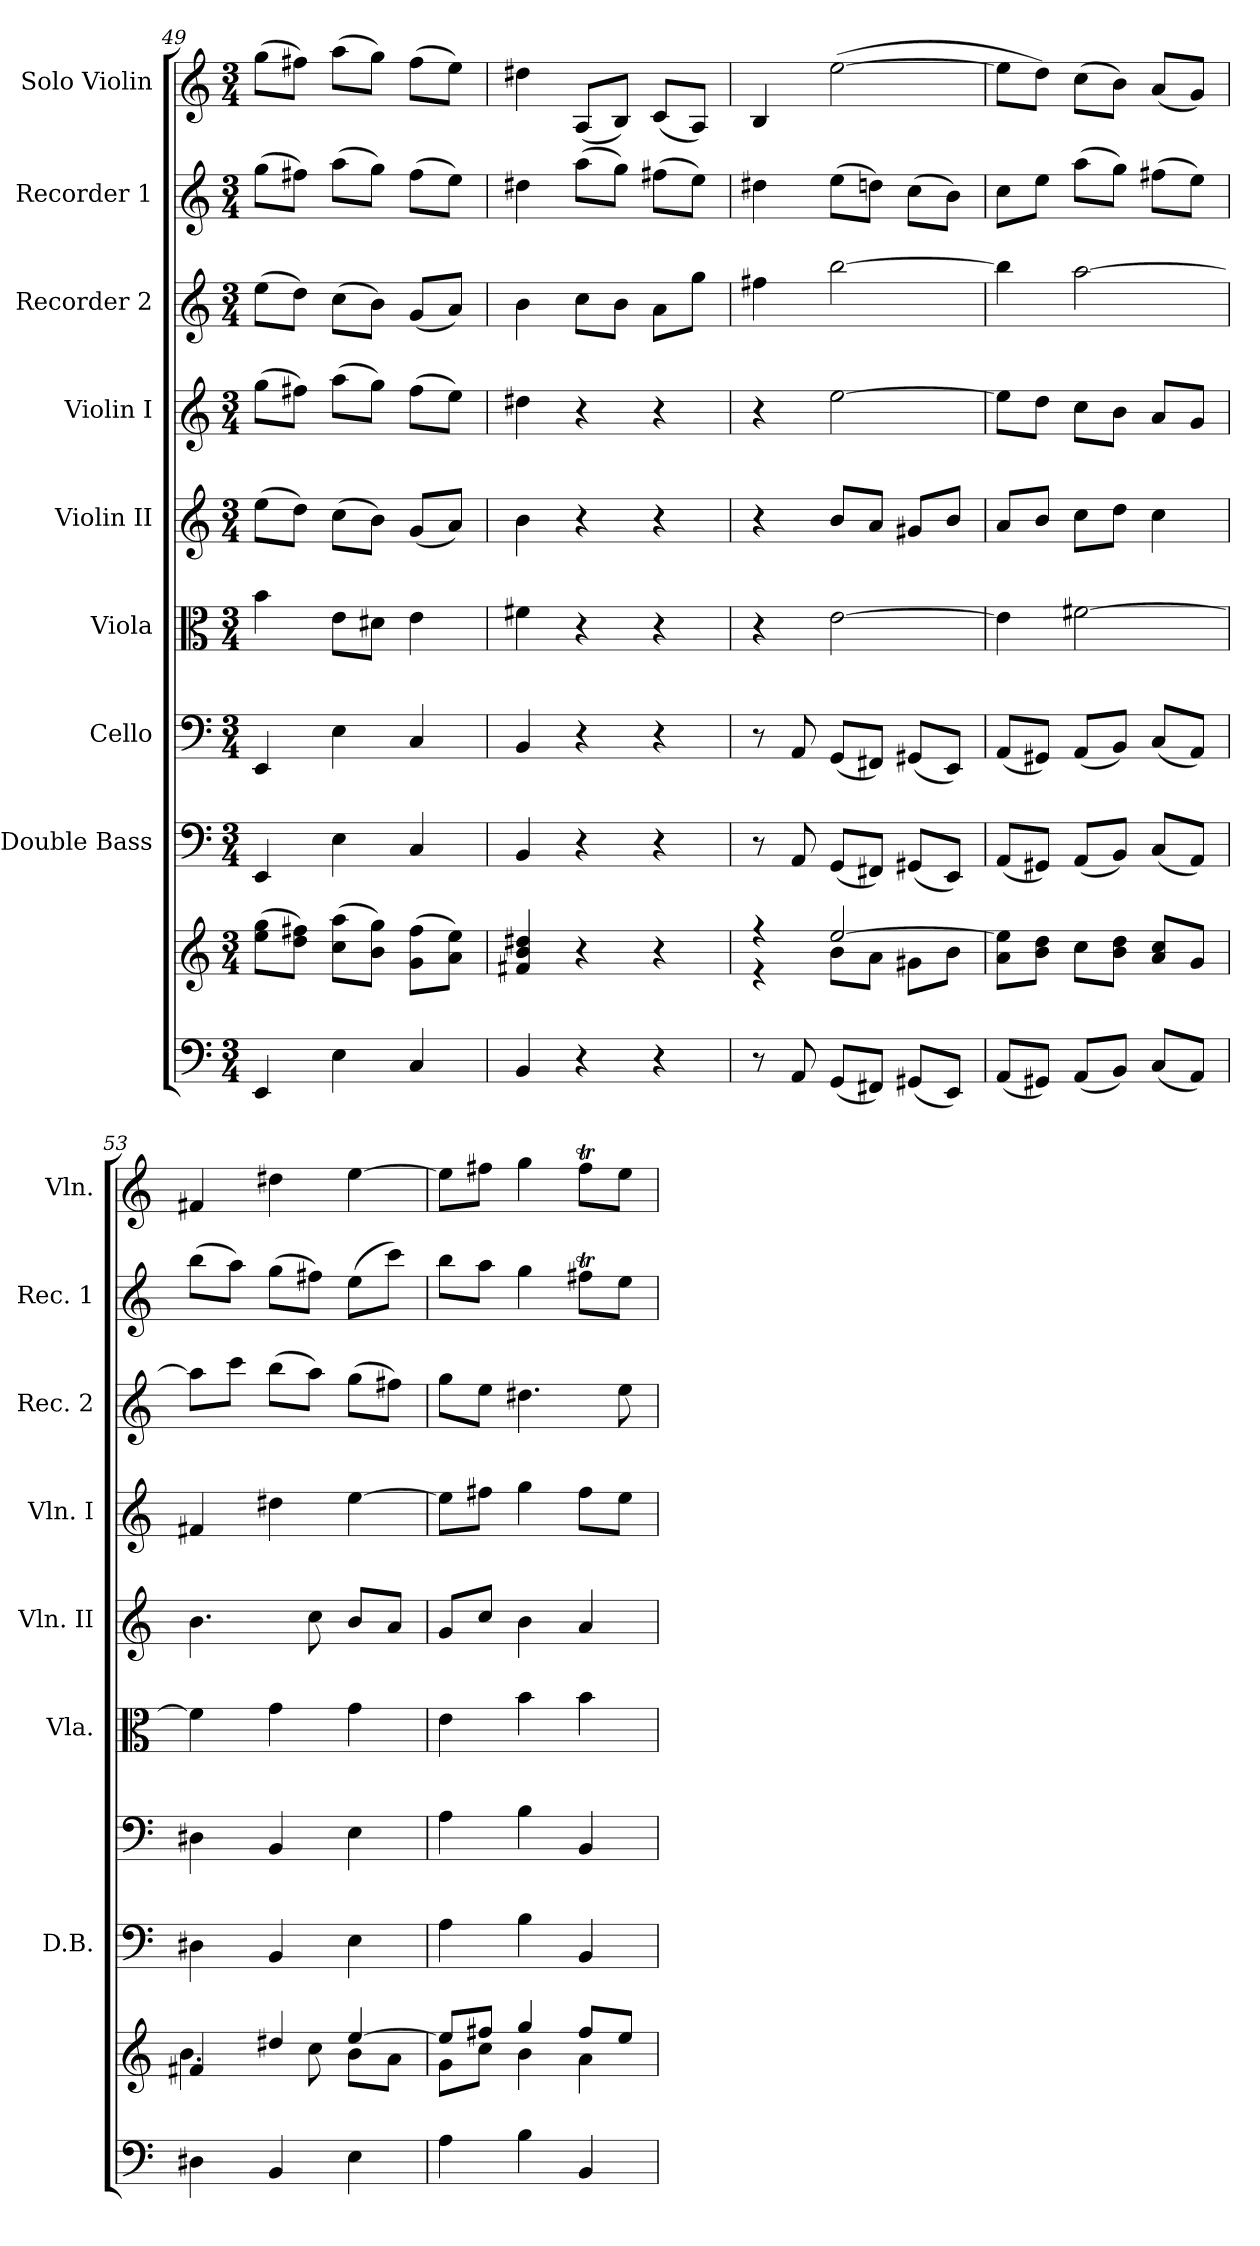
**kern	**kern	**kern	**kern	**kern	**kern	**kern	**kern	**kern	**kern
*part9	*part9	*part8	*part7	*part6	*part5	*part4	*part3	*part2	*part1
*staff10	*staff9	*staff8	*staff7	*staff6	*staff5	*staff4	*staff3	*staff2	*staff1
*	*	*I"Double Bass	*I"Cello	*I"Viola	*I"Violin II	*I"Violin I	*I"Recorder 2	*I"Recorder 1	*I"Solo Violin
*	*	*I'D.B.	*	*I'Vla.	*I'Vln. II	*I'Vln. I	*I'Rec. 2	*I'Rec. 1	*I'Vln.
*clefF4	*clefG2	*clefF4	*clefF4	*clefC3	*clefG2	*clefG2	*clefG2	*clefG2	*clefG2
*	*	*ITrd7c12	*	*	*	*	*	*	*
*M3/4	*M3/4	*M3/4	*M3/4	*M3/4	*M3/4	*M3/4	*M3/4	*M3/4	*M3/4
=49	=49	=49	=49	=49	=49	=49	=49	=49	=49
4EE/	(>8ee\ 8gg\L	4EEE/	4EE/	4b\	(>8ee\L	(>8gg\L	(>8ee\L	(>8gg\L	(>8gg\L
.	8dd\ 8ff#\J)	.	.	.	8dd\J)	8ff#\J)	8dd\J)	8ff#\J)	8ff#\J)
4E\	(>8cc\ 8aa\L	4EE\	4E\	8e\L	(>8cc\L	(>8aa\L	(>8cc\L	(>8aa\L	(>8aa\L
.	8b\ 8gg\J)	.	.	8d#\J	8b\J)	8gg\J)	8b\J)	8gg\J)	8gg\J)
4C/	(>8g\ 8ff#\L	4CC/	4C/	4e\	(<8g/L	(>8ff#\L	(<8g/L	(>8ff#\L	(>8ff#\L
.	8a\ 8ee\J)	.	.	.	8a/J)	8ee\J)	8a/J)	8ee\J)	8ee\J)
=50	=50	=50	=50	=50	=50	=50	=50	=50	=50
4BB/	4f#/ 4b/ 4dd#/	4BBB/	4BB/	4f#\	4b\	4dd#\	4b\	4dd#\	4dd#\
4r	4r	4r	4r	4r	4r	4r	8cc\L	(>8aa\L	(<8A/L
.	.	.	.	.	.	.	8b\J	8gg\J)	8B/J)
4r	4r	4r	4r	4r	4r	4r	8a\L	(>8ff#\L	(<8c/L
.	.	.	.	.	.	.	8gg\J	8ee\J)	8A/J)
=51	=51	=51	=51	=51	=51	=51	=51	=51	=51
*	*^	*	*	*	*	*	*	*	*
8r	4r	4r	8r	8r	4r	4r	4r	4ff#\	4dd#\	4B/
8AA/	.	.	8AAA/	8AA/	.	.	.	.	.	.
(<8GG/L	[2ee/	8b\L	(<8GGG/L	(<8GG/L	[2e\	8b/L	[2ee\	[2bb\	(>8ee\L	(>[2ee\
8FF#/J)	.	8a\J	8FFF#/J)	8FF#/J)	.	8a/J	.	.	8ddn\J)	.
(<8GG#/L	.	8g#\L	(<8GGG#/L	(<8GG#/L	.	8g#/L	.	.	(>8cc\L	.
8EE/J)	.	8b\J	8EEE/J)	8EE/J)	.	8b/J	.	.	8b\J)	.
*	*v	*v	*	*	*	*	*	*	*	*
=52	=52	=52	=52	=52	=52	=52	=52	=52	=52
(<8AA/L	8a\ 8ee]\L	(<8AAA/L	(<8AA/L	4e\]	8a/L	8ee\L]	4bb\]	8cc\L	8ee\L]
8GG#/J)	8b\ 8dd\J	8GGG#/J)	8GG#/J)	.	8b/J	8dd\J	.	8ee\J	8dd\J)
(<8AA/L	8cc\L	(<8AAA/L	(<8AA/L	[2f#\	8cc\L	8cc\L	[2aa\	(>8aa\L	(>8cc\L
8BB/J)	8b\ 8dd\J	8BBB/J)	8BB/J)	.	8dd\J	8b\J	.	8gg\J)	8b\J)
(<8C/L	8a/ 8cc/L	(<8CC/L	(<8C/L	.	4cc\	8a/L	.	(>8ff#\L	(<8a/L
8AA/J)	8g/J	8AAA/J)	8AA/J)	.	.	8g/J	.	8ee\J)	8g/J)
=53	=53	=53	=53	=53	=53	=53	=53	=53	=53
*	*^	*	*	*	*	*	*	*	*
4D#\	4f#/	4.b\	4DD#\	4D#\	4f#\]	4.b\	4f#/	8aa\L]	(>8bb\L	4f#/
.	.	.	.	.	.	.	.	8ccc\J	8aa\J)	.
4BB/	4dd#/	.	4BBB/	4BB/	4g\	.	4dd#\	(>8bb\L	(>8gg\L	4dd#\
.	.	8cc\	.	.	.	8cc\	.	8aa\J)	8ff#\J)	.
4E\	[4ee/	8b\L	4EE\	4E\	4g\	8b/L	[4ee\	(>8gg\L	(>8ee\L	[4ee\
.	.	8a\J	.	.	.	8a/J	.	8ff#\J)	8ccc\J)	.
!!LO:PB:g=z
=54	=54	=54	=54	=54	=54	=54	=54	=54	=54	=54
4A\	8ee/L]	8g\L	4AA\	4A\	4e\	8g/L	8ee\L]	8gg\L	8bb\L	8ee\L]
.	8ff#/J	8cc\J	.	.	.	8cc/J	8ff#\J	8ee\J	8aa\J	8ff#\J
4B\	4gg/	4b\	4BB\	4B\	4b\	4b\	4gg\	4.dd#\	4gg\	4gg\
4BB/	8ff#/L	4a\	4BBB/	4BB/	4b\	4a/	8ff#\L	.	8ff#t\L	8ff#t\L
.	8ee/J	.	.	.	.	.	8ee\J	8ee\	8ee\J	8ee\J
*	*v	*v	*	*	*	*	*	*	*	*
=	=	=	=	=	=	=	=	=	=
*-	*-	*-	*-	*-	*-	*-	*-	*-	*-
